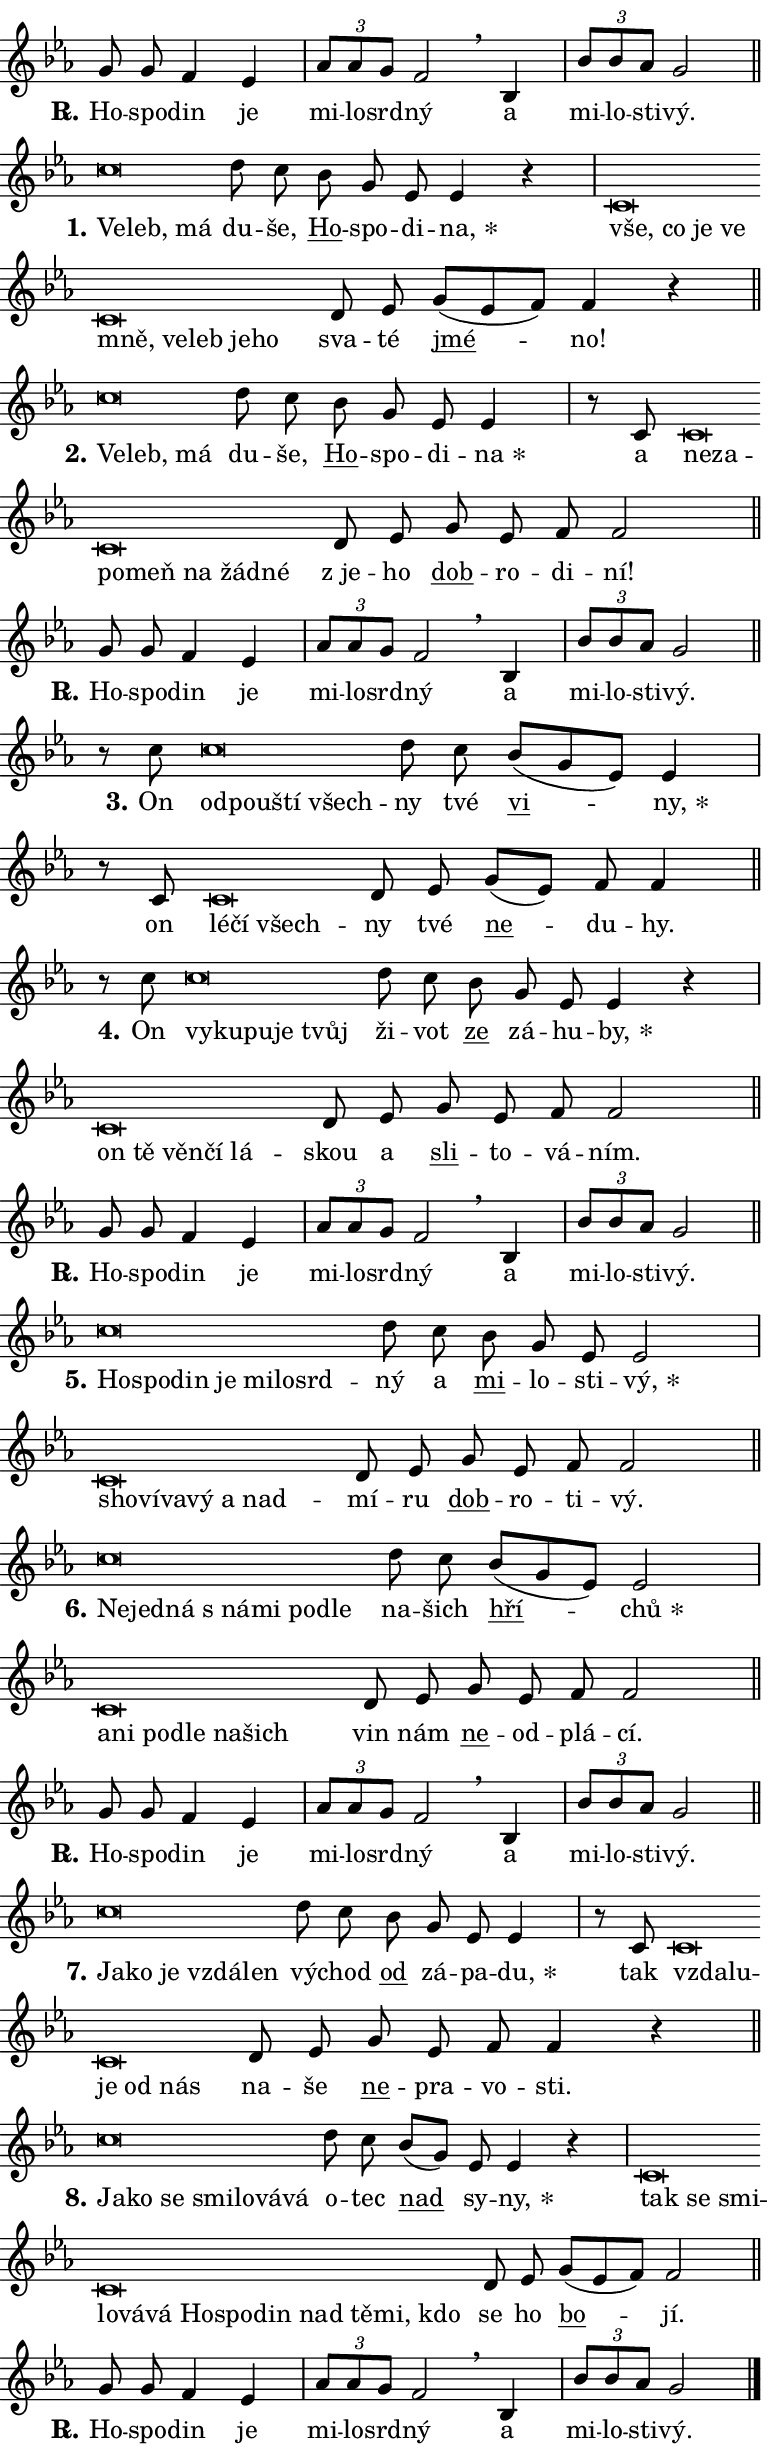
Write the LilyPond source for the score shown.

\version "2.24.0"
\header { tagline = "" }
\paper {
  indent = 0\cm
  top-margin = 0\cm
  right-margin = 0.13\cm % to fit lyric hyphens
  bottom-margin = 0\cm
  left-margin = 0\cm
  paper-width = 13\cm
  page-breaking = #ly:one-page-breaking
  system-system-spacing.basic-distance = #11
  score-system-spacing.basic-distance = #11
  ragged-last = ##f
}


%% Author: Thomas Morley
%% https://lists.gnu.org/archive/html/lilypond-user/2020-05/msg00002.html
#(define (line-position grob)
"Returns position of @var[grob} in current system:
   @code{'start}, if at first time-step
   @code{'end}, if at last time-step
   @code{'middle} otherwise
"
  (let* ((col (ly:item-get-column grob))
         (ln (ly:grob-object col 'left-neighbor))
         (rn (ly:grob-object col 'right-neighbor))
         (col-to-check-left (if (ly:grob? ln) ln col))
         (col-to-check-right (if (ly:grob? rn) rn col))
         (break-dir-left
           (and
             (ly:grob-property col-to-check-left 'non-musical #f)
             (ly:item-break-dir col-to-check-left)))
         (break-dir-right
           (and
             (ly:grob-property col-to-check-right 'non-musical #f)
             (ly:item-break-dir col-to-check-right))))
        (cond ((eqv? 1 break-dir-left) 'start)
              ((eqv? -1 break-dir-right) 'end)
              (else 'middle))))

#(define (tranparent-at-line-position vctor)
  (lambda (grob)
  "Relying on @code{line-position} select the relevant enry from @var{vctor}.
Used to determine transparency,"
    (case (line-position grob)
      ((end) (not (vector-ref vctor 0)))
      ((middle) (not (vector-ref vctor 1)))
      ((start) (not (vector-ref vctor 2))))))

noteHeadBreakVisibility =
#(define-music-function (break-visibility)(vector?)
"Makes @code{NoteHead}s transparent relying on @var{break-visibility}"
#{
  \override NoteHead.transparent =
    #(tranparent-at-line-position break-visibility)
#})

#(define delete-ledgers-for-transparent-note-heads
  (lambda (grob)
    "Reads whether a @code{NoteHead} is transparent.
If so this @code{NoteHead} is removed from @code{'note-heads} from
@var{grob}, which is supposed to be @code{LedgerLineSpanner}.
As a result ledgers are not printed for this @code{NoteHead}"
    (let* ((nhds-array (ly:grob-object grob 'note-heads))
           (nhds-list
             (if (ly:grob-array? nhds-array)
                 (ly:grob-array->list nhds-array)
                 '()))
           ;; Relies on the transparent-property being done before
           ;; Staff.LedgerLineSpanner.after-line-breaking is executed.
           ;; This is fragile ...
           (to-keep
             (remove
               (lambda (nhd)
                 (ly:grob-property nhd 'transparent #f))
               nhds-list)))
      ;; TODO find a better method to iterate over grob-arrays, similiar
      ;; to filter/remove etc for lists
      ;; For now rebuilt from scratch
      (set! (ly:grob-object grob 'note-heads)  '())
      (for-each
        (lambda (nhd)
          (ly:pointer-group-interface::add-grob grob 'note-heads nhd))
        to-keep))))

squashNotes = {
  \override NoteHead.X-extent = #'(-0.2 . 0.2)
  \override NoteHead.Y-extent = #'(-0.75 . 0)
  \override NoteHead.stencil =
    #(lambda (grob)
       (let ((pos (ly:grob-property grob 'staff-position)))
         (begin
           (if (< pos -7) (display "ERROR: Lower brevis then expected\n") (display ""))
           (if (<= pos -6) ly:text-interface::print ly:note-head::print))))
}
unSquashNotes = {
  \revert NoteHead.X-extent
  \revert NoteHead.Y-extent
  \revert NoteHead.stencil
}

hideNotes = \noteHeadBreakVisibility #begin-of-line-visible
unHideNotes = \noteHeadBreakVisibility #all-visible

% work-around for resetting accidentals
% https://lilypond.org/doc/v2.23/Documentation/notation/displaying-rhythms#unmetered-music
cadenzaMeasure = {
  \cadenzaOff
  \partial 1024 s1024
  \cadenzaOn
}

#(define-markup-command (accent layout props text) (markup?)
  "Underline accented syllable"
  (interpret-markup layout props
    #{\markup \override #'(offset . 4.3) \underline { #text }#}))

responsum = \markup \concat {
  "R" \hspace #-1.05 \path #0.1 #'((moveto 0 0.07) (lineto 0.9 0.8)) \hspace #0.05 "."
}

spaceSize = #0.6828661417322834 % exact space size for TeX Gyre Schola

\layout {
  \context {
    \Staff
    \remove "Time_signature_engraver"
    \override LedgerLineSpanner.after-line-breaking = #delete-ledgers-for-transparent-note-heads
  }
  \context {
    \Lyrics {
      \override LyricSpace.minimum-distance = \spaceSize
      \override LyricText.font-name = #"TeX Gyre Schola"
      \override LyricText.font-size = 1
      \override StanzaNumber.font-name = #"TeX Gyre Schola Bold"
      \override StanzaNumber.font-size = 1
    }
  }
  \context {
    \Score 
    \override NoteHead.text =
      #(lambda (grob) 
        (let ((pos (ly:grob-property grob 'staff-position)))
          #{\markup {
            \combine
              \halign #-0.55 \raise #(if (= pos -6) 0 0.5) \override #'(thickness . 2) \draw-line #'(3.2 . 0)
              \musicglyph "noteheads.sM1"
          }#}))
  }
}

% magnetic-lyrics.ily
%
%   written by
%     Jean Abou Samra <jean@abou-samra.fr>
%     Werner Lemberg <wl@gnu.org>
%
%   adapted by
%     Jiri Hon <jiri.hon@gmail.com>
%
% Version 2022-Apr-15

% https://www.mail-archive.com/lilypond-user@gnu.org/msg149350.html

#(define (Left_hyphen_pointer_engraver context)
   "Collect syllable-hyphen-syllable occurrences in lyrics and store
them in properties.  This engraver only looks to the left.  For
example, if the lyrics input is @code{foo -- bar}, it does the
following.

@itemize @bullet
@item
Set the @code{text} property of the @code{LyricHyphen} grob between
@q{foo} and @q{bar} to @code{foo}.

@item
Set the @code{left-hyphen} property of the @code{LyricText} grob with
text @q{foo} to the @code{LyricHyphen} grob between @q{foo} and
@q{bar}.
@end itemize

Use this auxiliary engraver in combination with the
@code{lyric-@/text::@/apply-@/magnetic-@/offset!} hook."
   (let ((hyphen #f)
         (text #f))
     (make-engraver
      (acknowledgers
       ((lyric-syllable-interface engraver grob source-engraver)
        (set! text grob)))
      (end-acknowledgers
       ((lyric-hyphen-interface engraver grob source-engraver)
        ;(when (not (grob::has-interface grob 'lyric-space-interface))
          (set! hyphen grob)));)
      ((stop-translation-timestep engraver)
       (when (and text hyphen)
         (ly:grob-set-object! text 'left-hyphen hyphen))
       (set! text #f)
       (set! hyphen #f)))))

#(define (lyric-text::apply-magnetic-offset! grob)
   "If the space between two syllables is less than the value in
property @code{LyricText@/.details@/.squash-threshold}, move the right
syllable to the left so that it gets concatenated with the left
syllable.

Use this function as a hook for
@code{LyricText@/.after-@/line-@/breaking} if the
@code{Left_@/hyphen_@/pointer_@/engraver} is active."
   (let ((hyphen (ly:grob-object grob 'left-hyphen #f)))
     (when hyphen
       (let ((left-text (ly:spanner-bound hyphen LEFT)))
         (when (grob::has-interface left-text 'lyric-syllable-interface)
           (let* ((common (ly:grob-common-refpoint grob left-text X))
                  (this-x-ext (ly:grob-extent grob common X))
                  (left-x-ext
                   (begin
                     ;; Trigger magnetism for left-text.
                     (ly:grob-property left-text 'after-line-breaking)
                     (ly:grob-extent left-text common X)))
                  ;; `delta` is the gap width between two syllables.
                  (delta (- (interval-start this-x-ext)
                            (interval-end left-x-ext)))
                  (details (ly:grob-property grob 'details))
                  (threshold (assoc-get 'squash-threshold details 0.2)))
             (when (< delta threshold)
               (let* (;; We have to manipulate the input text so that
                      ;; ligatures crossing syllable boundaries are not
                      ;; disabled.  For languages based on the Latin
                      ;; script this is essentially a beautification.
                      ;; However, for non-Western scripts it can be a
                      ;; necessity.
                      (lt (ly:grob-property left-text 'text))
                      (rt (ly:grob-property grob 'text))
                      (is-space (grob::has-interface hyphen 'lyric-space-interface))
                      (space (if is-space " " ""))
                      (extra-delta (if is-space spaceSize 0))
                      ;; Append new syllable.
                      (ltrt-space (if (and (string? lt) (string? rt))
                                (string-append lt space rt)
                                (make-concat-markup (list lt space rt))))
                      ;; Right-align `ltrt` to the right side.
                      (ltrt-space-markup (grob-interpret-markup
                               grob
                               (make-translate-markup
                                (cons (interval-length this-x-ext) 0)
                                (make-right-align-markup ltrt-space)))))
                 (begin
                   ;; Don't print `left-text`.
                   (ly:grob-set-property! left-text 'stencil #f)
                   ;; Set text and stencil (which holds all collected
                   ;; syllables so far) and shift it to the left.
                   (ly:grob-set-property! grob 'text ltrt-space)
                   (ly:grob-set-property! grob 'stencil ltrt-space-markup)
                   (ly:grob-translate-axis! grob (- (- delta extra-delta)) X))))))))))


#(define (lyric-hyphen::displace-bounds-first grob)
   ;; Make very sure this callback isn't triggered too early.
   (let ((left (ly:spanner-bound grob LEFT))
         (right (ly:spanner-bound grob RIGHT)))
     (ly:grob-property left 'after-line-breaking)
     (ly:grob-property right 'after-line-breaking)
     (ly:lyric-hyphen::print grob)))

squashThreshold = #0.4

\layout {
  \context {
    \Lyrics
    \consists #Left_hyphen_pointer_engraver
    \override LyricText.after-line-breaking =
      #lyric-text::apply-magnetic-offset!
    \override LyricHyphen.stencil = #lyric-hyphen::displace-bounds-first
    \override LyricText.details.squash-threshold = \squashThreshold
    \override LyricHyphen.minimum-distance = 0
    \override LyricHyphen.minimum-length = \squashThreshold
  }
}

squashText = \override LyricText.details.squash-threshold = 9999
unSquashText = \override LyricText.details.squash-threshold = \squashThreshold

leftText = \override LyricText.self-alignment-X = #LEFT
unLeftText = \revert LyricText.self-alignment-X

starOffset = #(lambda (grob) 
                (let ((x_offset (ly:self-alignment-interface::aligned-on-x-parent grob)))
                  (if (= x_offset 0) 0 (+ x_offset 1.2))))

star = #(define-music-function (syllable)(string?)
"Append star separator at the end of a syllable"
#{
  \once \override LyricText.X-offset = #starOffset
  \lyricmode { \markup {
    #syllable
    \override #'((font-name . "TeX Gyre Schola Bold")) \hspace #0.2 \lower #0.65 \larger "*"
  } }
#})

starAccent = #(define-music-function (syllable)(string?)
"Append star separator at the end of a syllable and make accent"
#{
  \once \override LyricText.X-offset = #starOffset
  \lyricmode { \markup {
    \accent #syllable
    \override #'((font-name . "TeX Gyre Schola Bold")) \hspace #0.2 \lower #0.65 \larger "*"
  } }
#})

breath = #(define-music-function (syllable)(string?)
"Append breathing indicator at the end of a syllable"
#{
  \lyricmode { \markup { #syllable "+" } }
#})

optionalBreath = #(define-music-function (syllable)(string?)
"Append optional breathing indicator at the end of a syllable"
#{
  \lyricmode { \markup { #syllable "(+)" } }
#})


\score {
    <<
        \new Voice = "melody" { \cadenzaOn \key es \major \relative { g'8 g f4 es \cadenzaMeasure \bar "|" \tuplet 3/2 { as8[ as g] } f2 \breathe \bar "" bes,4 \cadenzaMeasure \bar "|" \tuplet 3/2 { bes'8[ bes as] } g2 \cadenzaMeasure \bar "||" \break } }
        \new Lyrics \lyricsto "melody" { \lyricmode { \set stanza = \responsum
Ho -- spo -- din je mi -- lo -- srd -- ný a mi -- lo -- sti -- vý. } }
    >>
    \layout {}
}

\score {
    <<
        \new Voice = "melody" { \cadenzaOn \key es \major \relative { \squashNotes c''\breve*1/16 \hideNotes \breve*1/16 \breve*1/16 \bar "" \unHideNotes \unSquashNotes d8 c \bar "" bes g es es4 r \cadenzaMeasure \bar "|" \squashNotes c\breve*1/16 \hideNotes \breve*1/16 \bar "" \breve*1/16 \bar "" \breve*1/16 \bar "" \breve*1/16 \bar "" \breve*1/16 \bar "" \breve*1/16 \bar "" \breve*1/16 \breve*1/16 \bar "" \unHideNotes \unSquashNotes d8 es \bar "" g[( es f)] f4 r \cadenzaMeasure \bar "||" \break } }
        \new Lyrics \lyricsto "melody" { \lyricmode { \set stanza = "1."
\leftText Ve -- \squashText leb, má \unLeftText \unSquashText du -- še, \markup \accent Ho -- spo -- di -- \star na, \leftText vše, \squashText co je ve mně, ve -- leb je -- ho \unLeftText \unSquashText sva -- té \markup \accent jmé -- no! } }
    >>
    \layout {}
}

\score {
    <<
        \new Voice = "melody" { \cadenzaOn \key es \major \relative { \squashNotes c''\breve*1/16 \hideNotes \breve*1/16 \breve*1/16 \bar "" \unHideNotes \unSquashNotes d8 c \bar "" bes g es es4 \cadenzaMeasure \bar "|" r8 c \squashNotes c\breve*1/16 \hideNotes \breve*1/16 \bar "" \breve*1/16 \bar "" \breve*1/16 \bar "" \breve*1/16 \bar "" \breve*1/16 \breve*1/16 \bar "" \unHideNotes \unSquashNotes d8 es \bar "" g es f f2 \cadenzaMeasure \bar "||" \break } }
        \new Lyrics \lyricsto "melody" { \lyricmode { \set stanza = "2."
\leftText Ve -- \squashText leb, má \unLeftText \unSquashText du -- še, \markup \accent Ho -- spo -- di -- \star na a \leftText ne -- \squashText za -- po -- meň na žád -- né \unLeftText \unSquashText "z je" -- ho \markup \accent dob -- ro -- di -- ní! } }
    >>
    \layout {}
}

\score {
    <<
        \new Voice = "melody" { \cadenzaOn \key es \major \relative { g'8 g f4 es \cadenzaMeasure \bar "|" \tuplet 3/2 { as8[ as g] } f2 \breathe \bar "" bes,4 \cadenzaMeasure \bar "|" \tuplet 3/2 { bes'8[ bes as] } g2 \cadenzaMeasure \bar "||" \break } }
        \new Lyrics \lyricsto "melody" { \lyricmode { \set stanza = \responsum
Ho -- spo -- din je mi -- lo -- srd -- ný a mi -- lo -- sti -- vý. } }
    >>
    \layout {}
}

\score {
    <<
        \new Voice = "melody" { \cadenzaOn \key es \major \relative { r8 c''8 \squashNotes c\breve*1/16 \hideNotes \breve*1/16 \bar "" \breve*1/16 \breve*1/16 \bar "" \unHideNotes \unSquashNotes d8 c \bar "" bes[( g es)] es4 \cadenzaMeasure \bar "|" r8 c \squashNotes c\breve*1/16 \hideNotes \breve*1/16 \breve*1/16 \bar "" \unHideNotes \unSquashNotes d8 es \bar "" g[( es)] f f4 \cadenzaMeasure \bar "||" \break } }
        \new Lyrics \lyricsto "melody" { \lyricmode { \set stanza = "3."
On \leftText od -- \squashText pou -- ští všech -- \unLeftText \unSquashText ny tvé \markup \accent vi -- \star ny, on \leftText lé -- \squashText čí všech -- \unLeftText \unSquashText ny tvé \markup \accent ne -- du -- hy. } }
    >>
    \layout {}
}

\score {
    <<
        \new Voice = "melody" { \cadenzaOn \key es \major \relative { r8 c''8 \squashNotes c\breve*1/16 \hideNotes \breve*1/16 \bar "" \breve*1/16 \bar "" \breve*1/16 \breve*1/16 \bar "" \unHideNotes \unSquashNotes d8 c \bar "" bes g es es4 r \cadenzaMeasure \bar "|" \squashNotes c\breve*1/16 \hideNotes \breve*1/16 \bar "" \breve*1/16 \bar "" \breve*1/16 \breve*1/16 \bar "" \unHideNotes \unSquashNotes d8 es \bar "" g es f f2 \cadenzaMeasure \bar "||" \break } }
        \new Lyrics \lyricsto "melody" { \lyricmode { \set stanza = "4."
On \leftText vy -- \squashText ku -- pu -- je tvůj \unLeftText \unSquashText ži -- vot \markup \accent ze zá -- hu -- \star by, \leftText on \squashText tě věn -- čí lá -- \unLeftText \unSquashText skou a \markup \accent sli -- to -- vá -- ním. } }
    >>
    \layout {}
}

\score {
    <<
        \new Voice = "melody" { \cadenzaOn \key es \major \relative { g'8 g f4 es \cadenzaMeasure \bar "|" \tuplet 3/2 { as8[ as g] } f2 \breathe \bar "" bes,4 \cadenzaMeasure \bar "|" \tuplet 3/2 { bes'8[ bes as] } g2 \cadenzaMeasure \bar "||" \break } }
        \new Lyrics \lyricsto "melody" { \lyricmode { \set stanza = \responsum
Ho -- spo -- din je mi -- lo -- srd -- ný a mi -- lo -- sti -- vý. } }
    >>
    \layout {}
}

\score {
    <<
        \new Voice = "melody" { \cadenzaOn \key es \major \relative { \squashNotes c''\breve*1/16 \hideNotes \breve*1/16 \bar "" \breve*1/16 \bar "" \breve*1/16 \bar "" \breve*1/16 \bar "" \breve*1/16 \breve*1/16 \bar "" \unHideNotes \unSquashNotes d8 c \bar "" bes g es es2 \cadenzaMeasure \bar "|" \squashNotes c\breve*1/16 \hideNotes \breve*1/16 \bar "" \breve*1/16 \bar "" \breve*1/16 \bar "" \breve*1/16 \breve*1/16 \bar "" \unHideNotes \unSquashNotes d8 es \bar "" g es f f2 \cadenzaMeasure \bar "||" \break } }
        \new Lyrics \lyricsto "melody" { \lyricmode { \set stanza = "5."
\leftText Ho -- \squashText spo -- din je mi -- lo -- srd -- \unLeftText \unSquashText ný a \markup \accent mi -- lo -- sti -- \star vý, \leftText sho -- \squashText ví -- va -- vý a nad -- \unLeftText \unSquashText mí -- ru \markup \accent dob -- ro -- ti -- vý. } }
    >>
    \layout {}
}

\score {
    <<
        \new Voice = "melody" { \cadenzaOn \key es \major \relative { \squashNotes c''\breve*1/16 \hideNotes \breve*1/16 \bar "" \breve*1/16 \bar "" \breve*1/16 \bar "" \breve*1/16 \bar "" \breve*1/16 \breve*1/16 \bar "" \unHideNotes \unSquashNotes d8 c \bar "" bes[( g es)] es2 \cadenzaMeasure \bar "|" \squashNotes c\breve*1/16 \hideNotes \breve*1/16 \bar "" \breve*1/16 \bar "" \breve*1/16 \bar "" \breve*1/16 \breve*1/16 \bar "" \unHideNotes \unSquashNotes d8 es \bar "" g es f f2 \cadenzaMeasure \bar "||" \break } }
        \new Lyrics \lyricsto "melody" { \lyricmode { \set stanza = "6."
\leftText Ne -- \squashText jed -- ná "s ná" -- mi po -- dle \unLeftText \unSquashText na -- šich \markup \accent hří -- \star chů \leftText a -- \squashText ni po -- dle na -- šich \unLeftText \unSquashText vin nám \markup \accent ne -- od -- plá -- cí. } }
    >>
    \layout {}
}

\score {
    <<
        \new Voice = "melody" { \cadenzaOn \key es \major \relative { g'8 g f4 es \cadenzaMeasure \bar "|" \tuplet 3/2 { as8[ as g] } f2 \breathe \bar "" bes,4 \cadenzaMeasure \bar "|" \tuplet 3/2 { bes'8[ bes as] } g2 \cadenzaMeasure \bar "||" \break } }
        \new Lyrics \lyricsto "melody" { \lyricmode { \set stanza = \responsum
Ho -- spo -- din je mi -- lo -- srd -- ný a mi -- lo -- sti -- vý. } }
    >>
    \layout {}
}

\score {
    <<
        \new Voice = "melody" { \cadenzaOn \key es \major \relative { \squashNotes c''\breve*1/16 \hideNotes \breve*1/16 \bar "" \breve*1/16 \bar "" \breve*1/16 \breve*1/16 \bar "" \unHideNotes \unSquashNotes d8 c \bar "" bes g es es4 \cadenzaMeasure \bar "|" r8 c8 \squashNotes c\breve*1/16 \hideNotes \breve*1/16 \bar "" \breve*1/16 \bar "" \breve*1/16 \breve*1/16 \bar "" \unHideNotes \unSquashNotes d8 es \bar "" g es f f4 r \cadenzaMeasure \bar "||" \break } }
        \new Lyrics \lyricsto "melody" { \lyricmode { \set stanza = "7."
\leftText Ja -- \squashText ko je vzdá -- len \unLeftText \unSquashText vý -- chod \markup \accent od zá -- pa -- \star du, tak \leftText vzda -- \squashText lu -- je od nás \unLeftText \unSquashText na -- še \markup \accent ne -- pra -- vo -- sti. } }
    >>
    \layout {}
}

\score {
    <<
        \new Voice = "melody" { \cadenzaOn \key es \major \relative { \squashNotes c''\breve*1/16 \hideNotes \breve*1/16 \bar "" \breve*1/16 \bar "" \breve*1/16 \bar "" \breve*1/16 \bar "" \breve*1/16 \breve*1/16 \bar "" \unHideNotes \unSquashNotes d8 c \bar "" bes[( g)] es es4 r \cadenzaMeasure \bar "|" \squashNotes c\breve*1/16 \hideNotes \breve*1/16 \bar "" \breve*1/16 \bar "" \breve*1/16 \bar "" \breve*1/16 \bar "" \breve*1/16 \bar "" \breve*1/16 \bar "" \breve*1/16 \bar "" \breve*1/16 \bar "" \breve*1/16 \bar "" \breve*1/16 \bar "" \breve*1/16 \breve*1/16 \bar "" \unHideNotes \unSquashNotes d8 es \bar "" g[( es f)] f2 \cadenzaMeasure \bar "||" \break } }
        \new Lyrics \lyricsto "melody" { \lyricmode { \set stanza = "8."
\leftText Ja -- \squashText ko se smi -- lo -- vá -- vá \unLeftText \unSquashText o -- tec \markup \accent nad sy -- \star ny, \leftText tak \squashText se smi -- lo -- vá -- vá Ho -- spo -- din nad tě -- mi, kdo \unLeftText \unSquashText se ho \markup \accent bo -- jí. } }
    >>
    \layout {}
}

\score {
    <<
        \new Voice = "melody" { \cadenzaOn \key es \major \relative { g'8 g f4 es \cadenzaMeasure \bar "|" \tuplet 3/2 { as8[ as g] } f2 \breathe \bar "" bes,4 \cadenzaMeasure \bar "|" \tuplet 3/2 { bes'8[ bes as] } g2 \cadenzaMeasure \bar "||" \break } \bar "|." }
        \new Lyrics \lyricsto "melody" { \lyricmode { \set stanza = \responsum
Ho -- spo -- din je mi -- lo -- srd -- ný a mi -- lo -- sti -- vý. } }
    >>
    \layout {}
}
